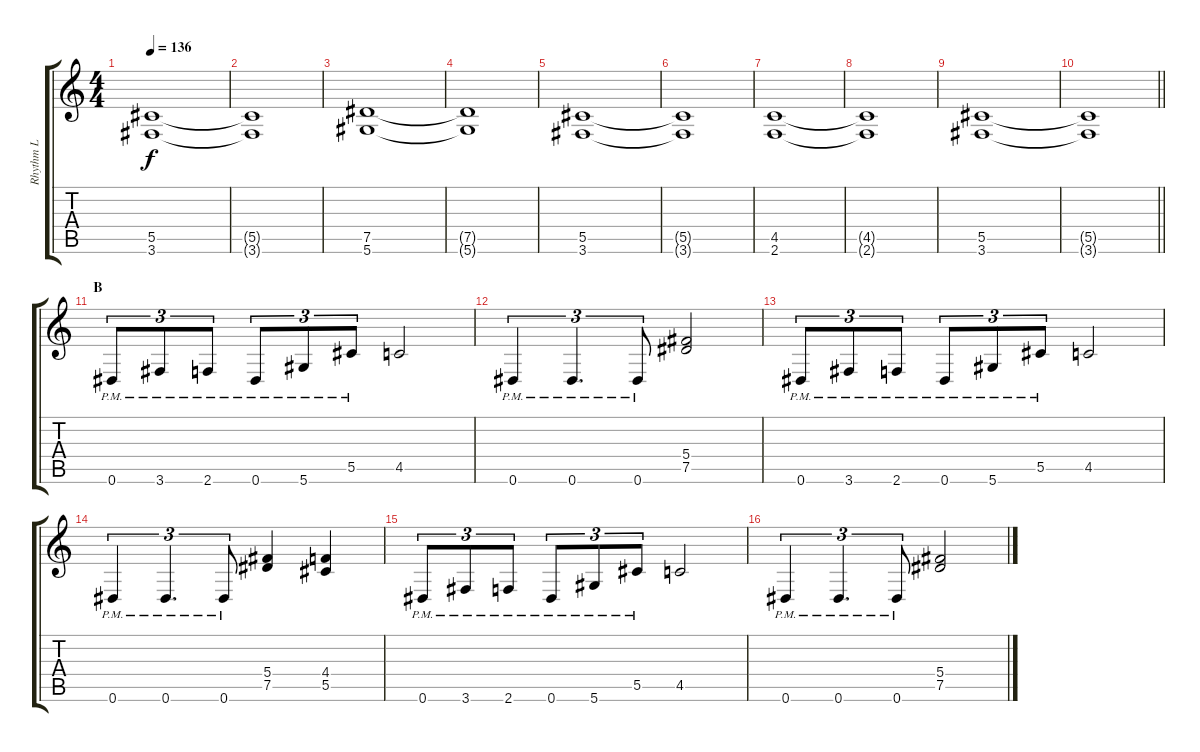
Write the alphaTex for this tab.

\track ("Rhythm L" "Rhythm L") {instrument distortionguitar}
\staff {score tabs}
\tuning (Eb4 Bb3 Gb3 Db3 Ab2 Eb2) {hide}
\ts (4 4)
\tempo 136
\clef g2
\ks c
(5.5 3.6).1{dy f} |
(5.5{t} 3.6{t}).1 |
(7.5 5.6).1 |
(7.5{t} 5.6{t}).1 |
(5.5 3.6).1 |
(5.5{t} 3.6{t}).1 |
(4.5 2.6).1 |
(4.5{t} 2.6{t}).1 |
(5.5 3.6).1 |
\barLineRight lightlight
(5.5{t} 3.6{t}).1 |
\section ("" "B")
0.6{pm}.8{tu (3 2)} 3.6{pm}.8{tu (3 2)} 2.6{pm}.8{tu (3 2)} 0.6{pm}.8{tu (3 2)} 5.6{pm}.8{tu (3 2)} 5.5{pm}.8{tu (3 2)} 4.5.2 |
0.6{pm}.4{tu (3 2)} 0.6{pm}.4{d tu (3 2)} 0.6{pm}.8{tu (3 2)} (5.4 7.5).2 |
0.6{pm}.8{tu (3 2)} 3.6{pm}.8{tu (3 2)} 2.6{pm}.8{tu (3 2)} 0.6{pm}.8{tu (3 2)} 5.6{pm}.8{tu (3 2)} 5.5{pm}.8{tu (3 2)} 4.5.2 |
0.6{pm}.4{tu (3 2)} 0.6{pm}.4{d tu (3 2)} 0.6{pm}.8{tu (3 2)} (5.4 7.5).4 (4.4 5.5).4 |
0.6{pm}.8{tu (3 2)} 3.6{pm}.8{tu (3 2)} 2.6{pm}.8{tu (3 2)} 0.6{pm}.8{tu (3 2)} 5.6{pm}.8{tu (3 2)} 5.5{pm}.8{tu (3 2)} 4.5.2 |
0.6{pm}.4{tu (3 2)} 0.6{pm}.4{d tu (3 2)} 0.6{pm}.8{tu (3 2)} (5.4 7.5).2
